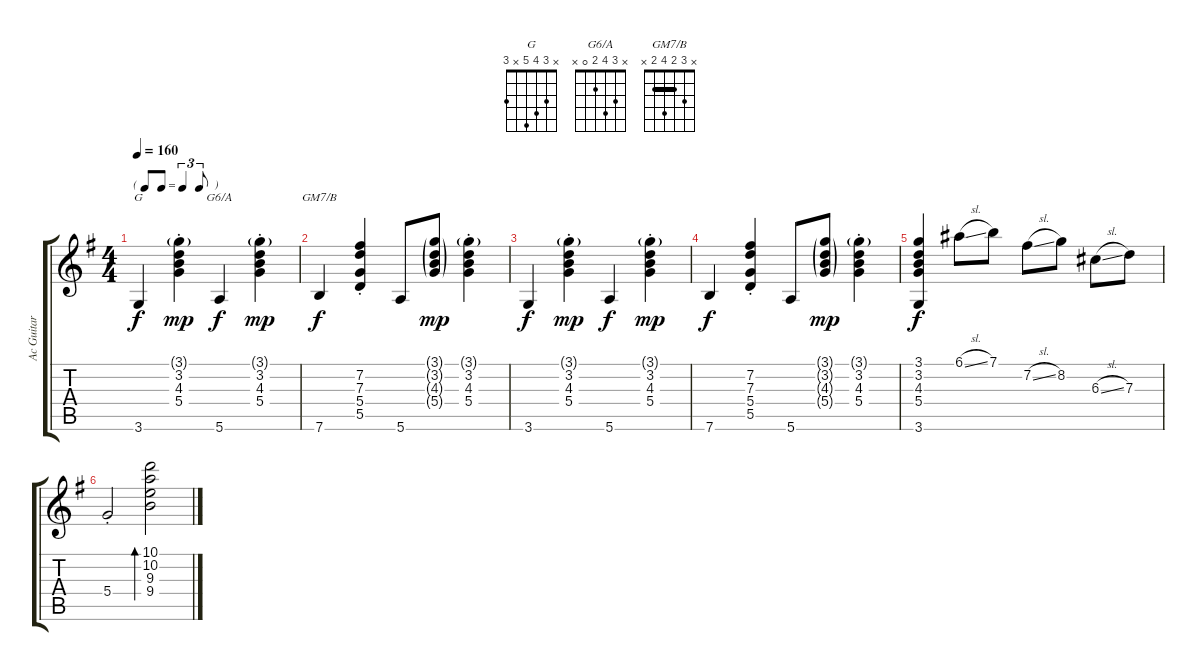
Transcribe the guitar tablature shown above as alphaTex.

\track ("Ac Guitar" "Ac Guitar") {instrument acousticguitarsteel}
\staff {score tabs}
\tuning (E4 B3 G3 D3 A2 E2) {hide}
\chord ("G" x 3 4 5 x 3)
\chord ("G6/A" x 3 4 2 0 x)
\chord ("GM7/B" x 3 2 4 2 x) {barre 2}
\ts (4 4)
\tf triplet8th
\tempo 160
\clef g2
\ks g
3.6.4{ch "G" dy f} (3.1{g} 3.2{st} 4.3{st} 5.4{st}).4{dy mp} 5.6.4{ch "G6/A" dy f} (3.1{g} 3.2{st} 4.3{st} 5.4{st}).4{dy mp} |
7.6.4{ch "GM7/B" dy f} (7.2{st} 7.3{st} 5.4{st} 5.5).4 5.6.8 (3.1{g} 3.2{g} 4.3{g} 5.4{g}).8{dy mp} (3.1{g} 3.2{st} 4.3{st} 5.4{st}).4 |
3.6.4{dy f} (3.1{g} 3.2{st} 4.3{st} 5.4{st}).4{dy mp} 5.6.4{dy f} (3.1{g} 3.2{st} 4.3{st} 5.4{st}).4{dy mp} |
7.6.4{dy f} (7.2{st} 7.3{st} 5.4{st} 5.5).4 5.6.8 (3.1{g} 3.2{g} 4.3{g} 5.4{g}).8{dy mp} (3.1{g} 3.2{st} 4.3{st} 5.4{st}).4 |
(3.1 3.2 4.3 5.4 3.6).4{dy f} 6.1{sl}.8 7.1.8 7.2{sl}.8 8.2.8 6.3{sl}.8 7.3.8 |
5.4{st}.2 (10.1 10.2 9.3 9.4).2{bd 240}
